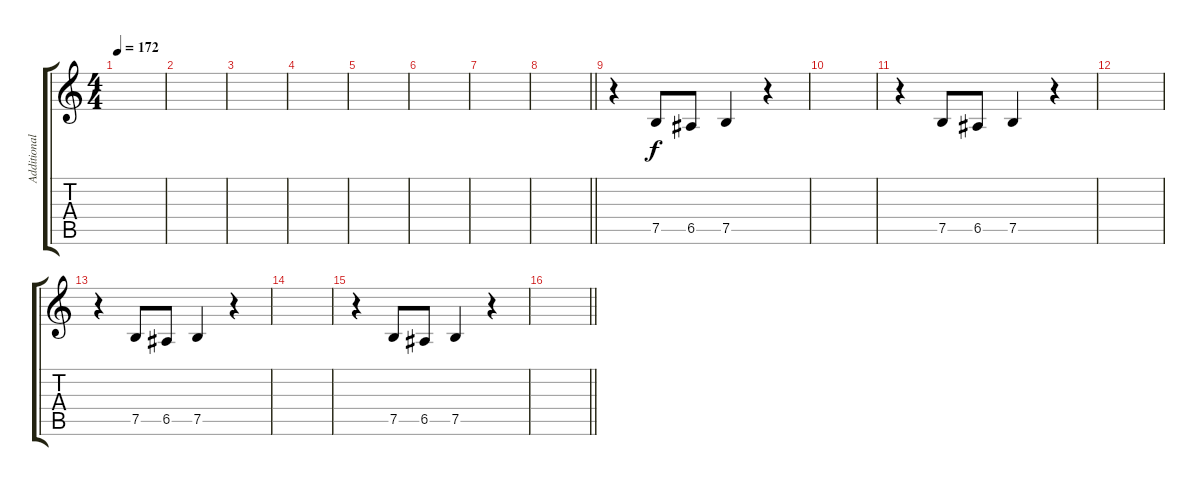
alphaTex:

\track ("Additional Stuff" "Additional") {instrument distortionguitar}
\staff {score tabs}
\tuning (B3 Gb3 D3 A2 E2 B1) {hide}
\ts (4 4)
\tempo 172
\clef g2
\ks c
|
|
|
|
|
|
|
\barLineRight lightlight
|
\section ("" "")
r.4 7.5.8 6.5.8 7.5.4 r.4 |
|
r.4 7.5.8 6.5.8 7.5.4 r.4 |
|
r.4 7.5.8 6.5.8 7.5.4 r.4 |
|
r.4 7.5.8 6.5.8 7.5.4 r.4 |
\barLineRight lightlight
